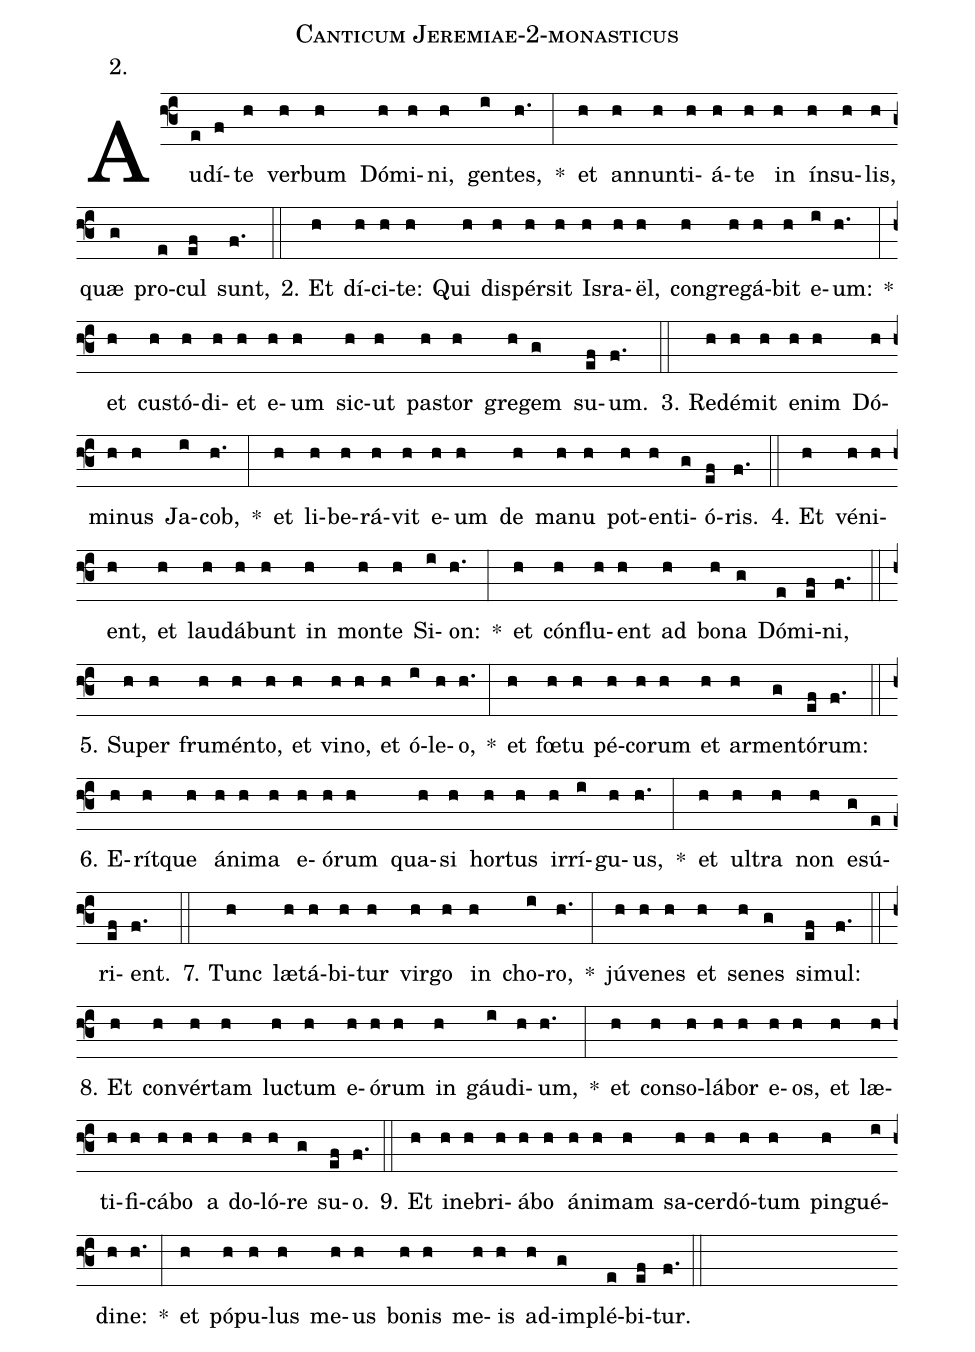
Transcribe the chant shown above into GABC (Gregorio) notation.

name: Canticum Jeremiae-2-monasticus;
annotation: 2.;
%%
(f3)Au(e)dí(f)te(h) ver(h)bum(h) Dó(h)mi(h)ni,(h) gen(i)tes,(h.) *(:) et(h) an(h)nun(h)ti(h)á(h)te(h) in(h) ín(h)su(h)lis,(h) quæ(g) pro(e)cul(ef) sunt,(f.) (::)
2. Et(h) dí(h)ci(h)te:(h) Qui(h) di(h)spér(h)sit(h) Is(h)ra(h)ël,(h) con(h)gre(h)gá(h)bit(h) e(i)um:(h.) *(:) et(h) cus(h)tó(h)di(h)et(h) e(h)um(h) sic(h)ut(h) pas(h)tor(h) gre(h)gem(g) su(ef)um.(f.) (::)
3. Red(h)é(h)mit(h) e(h)nim(h) Dó(h)mi(h)nus(h) Ja(i)cob,(h.) *(:) et(h) li(h)be(h)rá(h)vit(h) e(h)um(h) de(h) ma(h)nu(h) pot(h)en(h)ti(g)ó(ef)ris.(f.) (::)
4. Et(h) vé(h)ni(h)ent,(h) et(h) lau(h)dá(h)bunt(h) in(h) mon(h)te(h) Si(i)on:(h.) *(:) et(h) cón(h)flu(h)ent(h) ad(h) bo(h)na(g) Dó(e)mi(ef)ni,(f.) (::)
5. Su(h)per(h) fru(h)mén(h)to,(h) et(h) vi(h)no,(h) et(h) ó(i)le(h)o,(h.) *(:) et(h) fœ(h)tu(h) pé(h)co(h)rum(h) et(h) ar(h)men(g)tó(ef)rum:(f.) (::)
6. E(h)rít(h)que(h) á(h)ni(h)ma(h) e(h)ó(h)rum(h) qua(h)si(h) hor(h)tus(h) ir(h)rí(i)gu(h)us,(h.) *(:) et(h) ul(h)tra(h) non(h) e(g)sú(e)ri(ef)ent.(f.) (::)
7. Tunc(h) læ(h)tá(h)bi(h)tur(h) vir(h)go(h) in(h) cho(i)ro,(h.) *(:) jú(h)ve(h)nes(h) et(h) se(h)nes(g) si(ef)mul:(f.) (::)
8. Et(h) con(h)vér(h)tam(h) luc(h)tum(h) e(h)ó(h)rum(h) in(h) gáu(i)di(h)um,(h.) *(:) et(h) con(h)so(h)lá(h)bor(h) e(h)os,(h) et(h) læ(h)ti(h)fi(h)cá(h)bo(h) a(h) do(h)ló(h)re(g) su(ef)o.(f.) (::)
9. Et(h) in(h)e(h)bri(h)á(h)bo(h) á(h)ni(h)mam(h) sa(h)cer(h)dó(h)tum(h) pin(h)gué(i)di(h)ne:(h.) *(:) et(h) pó(h)pu(h)lus(h) me(h)us(h) bo(h)nis(h) me(h)is(h) ad(h)im(g)plé(e)bi(ef)tur.(f.) (::)
